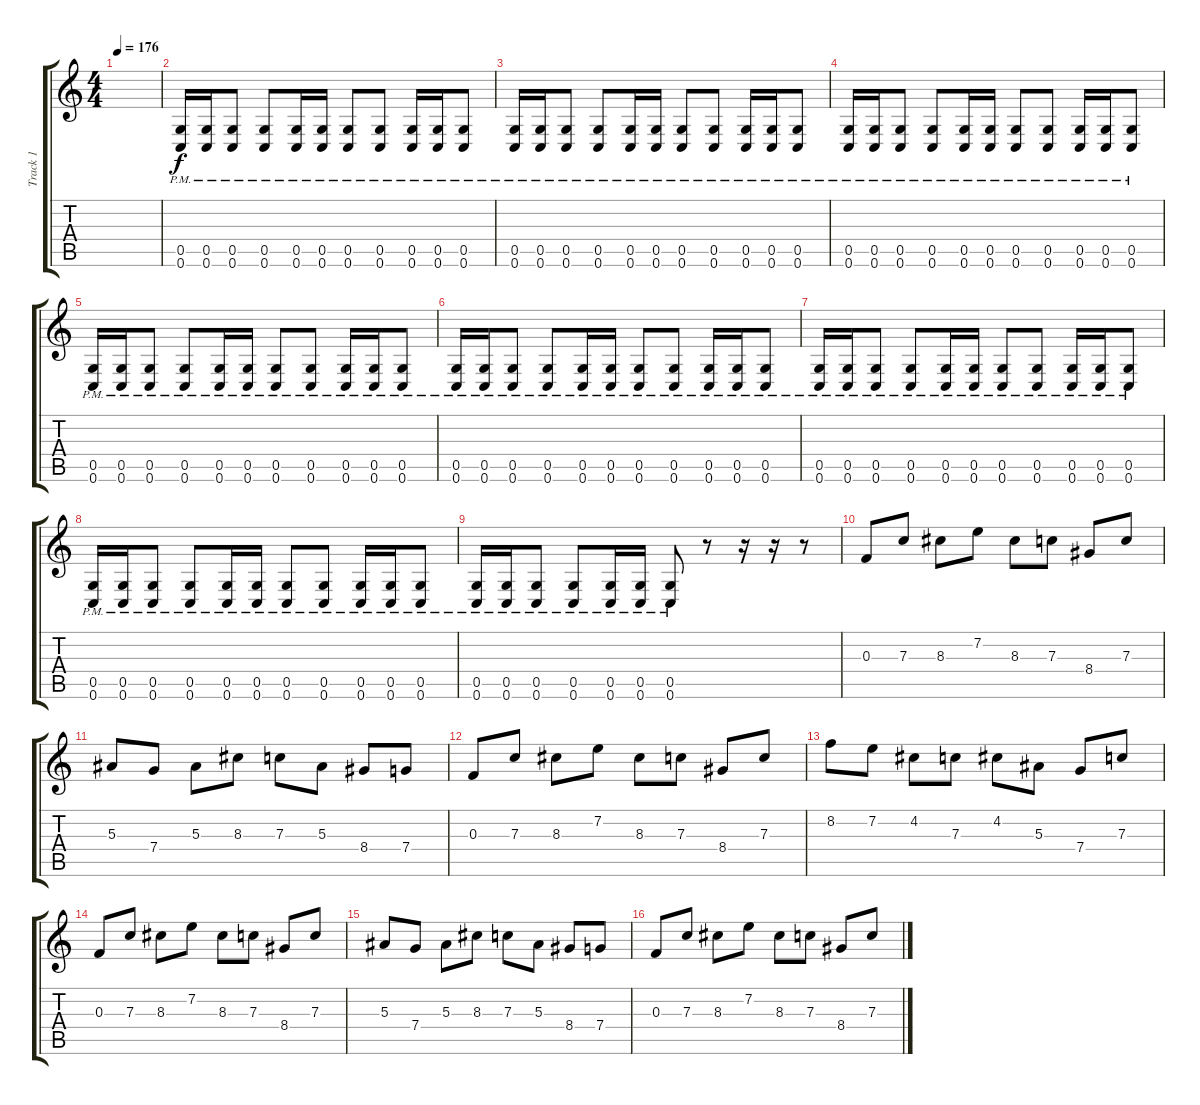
\track ("Track 1" "Track 1") {instrument distortionguitar}
\staff {score tabs}
\tuning (D4 A3 F3 C3 G2 C2) {hide}
\ts (4 4)
\tempo 176
\clef g2
\ks c
|
(0.5{pm} 0.6).16 (0.5{pm} 0.6).16 (0.5{pm} 0.6).8 (0.5{pm} 0.6).8 (0.5{pm} 0.6).16 (0.5{pm} 0.6).16 (0.5{pm} 0.6).8 (0.5{pm} 0.6).8 (0.5{pm} 0.6).16 (0.5{pm} 0.6).16 (0.5{pm} 0.6).8 |
(0.5{pm} 0.6).16 (0.5{pm} 0.6).16 (0.5{pm} 0.6).8 (0.5{pm} 0.6).8 (0.5{pm} 0.6).16 (0.5{pm} 0.6).16 (0.5{pm} 0.6).8 (0.5{pm} 0.6).8 (0.5{pm} 0.6).16 (0.5{pm} 0.6).16 (0.5{pm} 0.6).8 |
(0.5{pm} 0.6).16 (0.5{pm} 0.6).16 (0.5{pm} 0.6).8 (0.5{pm} 0.6).8 (0.5{pm} 0.6).16 (0.5{pm} 0.6).16 (0.5{pm} 0.6).8 (0.5{pm} 0.6).8 (0.5{pm} 0.6).16 (0.5{pm} 0.6).16 (0.5{pm} 0.6).8 |
(0.5{pm} 0.6).16 (0.5{pm} 0.6).16 (0.5{pm} 0.6).8 (0.5{pm} 0.6).8 (0.5{pm} 0.6).16 (0.5{pm} 0.6).16 (0.5{pm} 0.6).8 (0.5{pm} 0.6).8 (0.5{pm} 0.6).16 (0.5{pm} 0.6).16 (0.5{pm} 0.6).8 |
(0.5{pm} 0.6).16 (0.5{pm} 0.6).16 (0.5{pm} 0.6).8 (0.5{pm} 0.6).8 (0.5{pm} 0.6).16 (0.5{pm} 0.6).16 (0.5{pm} 0.6).8 (0.5{pm} 0.6).8 (0.5{pm} 0.6).16 (0.5{pm} 0.6).16 (0.5{pm} 0.6).8 |
(0.5{pm} 0.6).16 (0.5{pm} 0.6).16 (0.5{pm} 0.6).8 (0.5{pm} 0.6).8 (0.5{pm} 0.6).16 (0.5{pm} 0.6).16 (0.5{pm} 0.6).8 (0.5{pm} 0.6).8 (0.5{pm} 0.6).16 (0.5{pm} 0.6).16 (0.5{pm} 0.6).8 |
(0.5{pm} 0.6).16 (0.5{pm} 0.6).16 (0.5{pm} 0.6).8 (0.5{pm} 0.6).8 (0.5{pm} 0.6).16 (0.5{pm} 0.6).16 (0.5{pm} 0.6).8 (0.5{pm} 0.6).8 (0.5{pm} 0.6).16 (0.5{pm} 0.6).16 (0.5{pm} 0.6).8 |
(0.5{pm} 0.6).16 (0.5{pm} 0.6).16 (0.5{pm} 0.6).8 (0.5{pm} 0.6).8 (0.5{pm} 0.6).16 (0.5{pm} 0.6).16 (0.5{pm} 0.6).8 r.8 r.16 r.16 r.8 |
0.3.8 7.3.8 8.3.8 7.2.8 8.3.8 7.3.8 8.4.8 7.3.8 |
5.3.8 7.4.8 5.3.8 8.3.8 7.3.8 5.3.8 8.4.8 7.4.8 |
0.3.8 7.3.8 8.3.8 7.2.8 8.3.8 7.3.8 8.4.8 7.3.8 |
8.2.8 7.2.8 4.2.8 7.3.8 4.2.8 5.3.8 7.4.8 7.3.8 |
0.3.8 7.3.8 8.3.8 7.2.8 8.3.8 7.3.8 8.4.8 7.3.8 |
5.3.8 7.4.8 5.3.8 8.3.8 7.3.8 5.3.8 8.4.8 7.4.8 |
0.3.8 7.3.8 8.3.8 7.2.8 8.3.8 7.3.8 8.4.8 7.3.8
